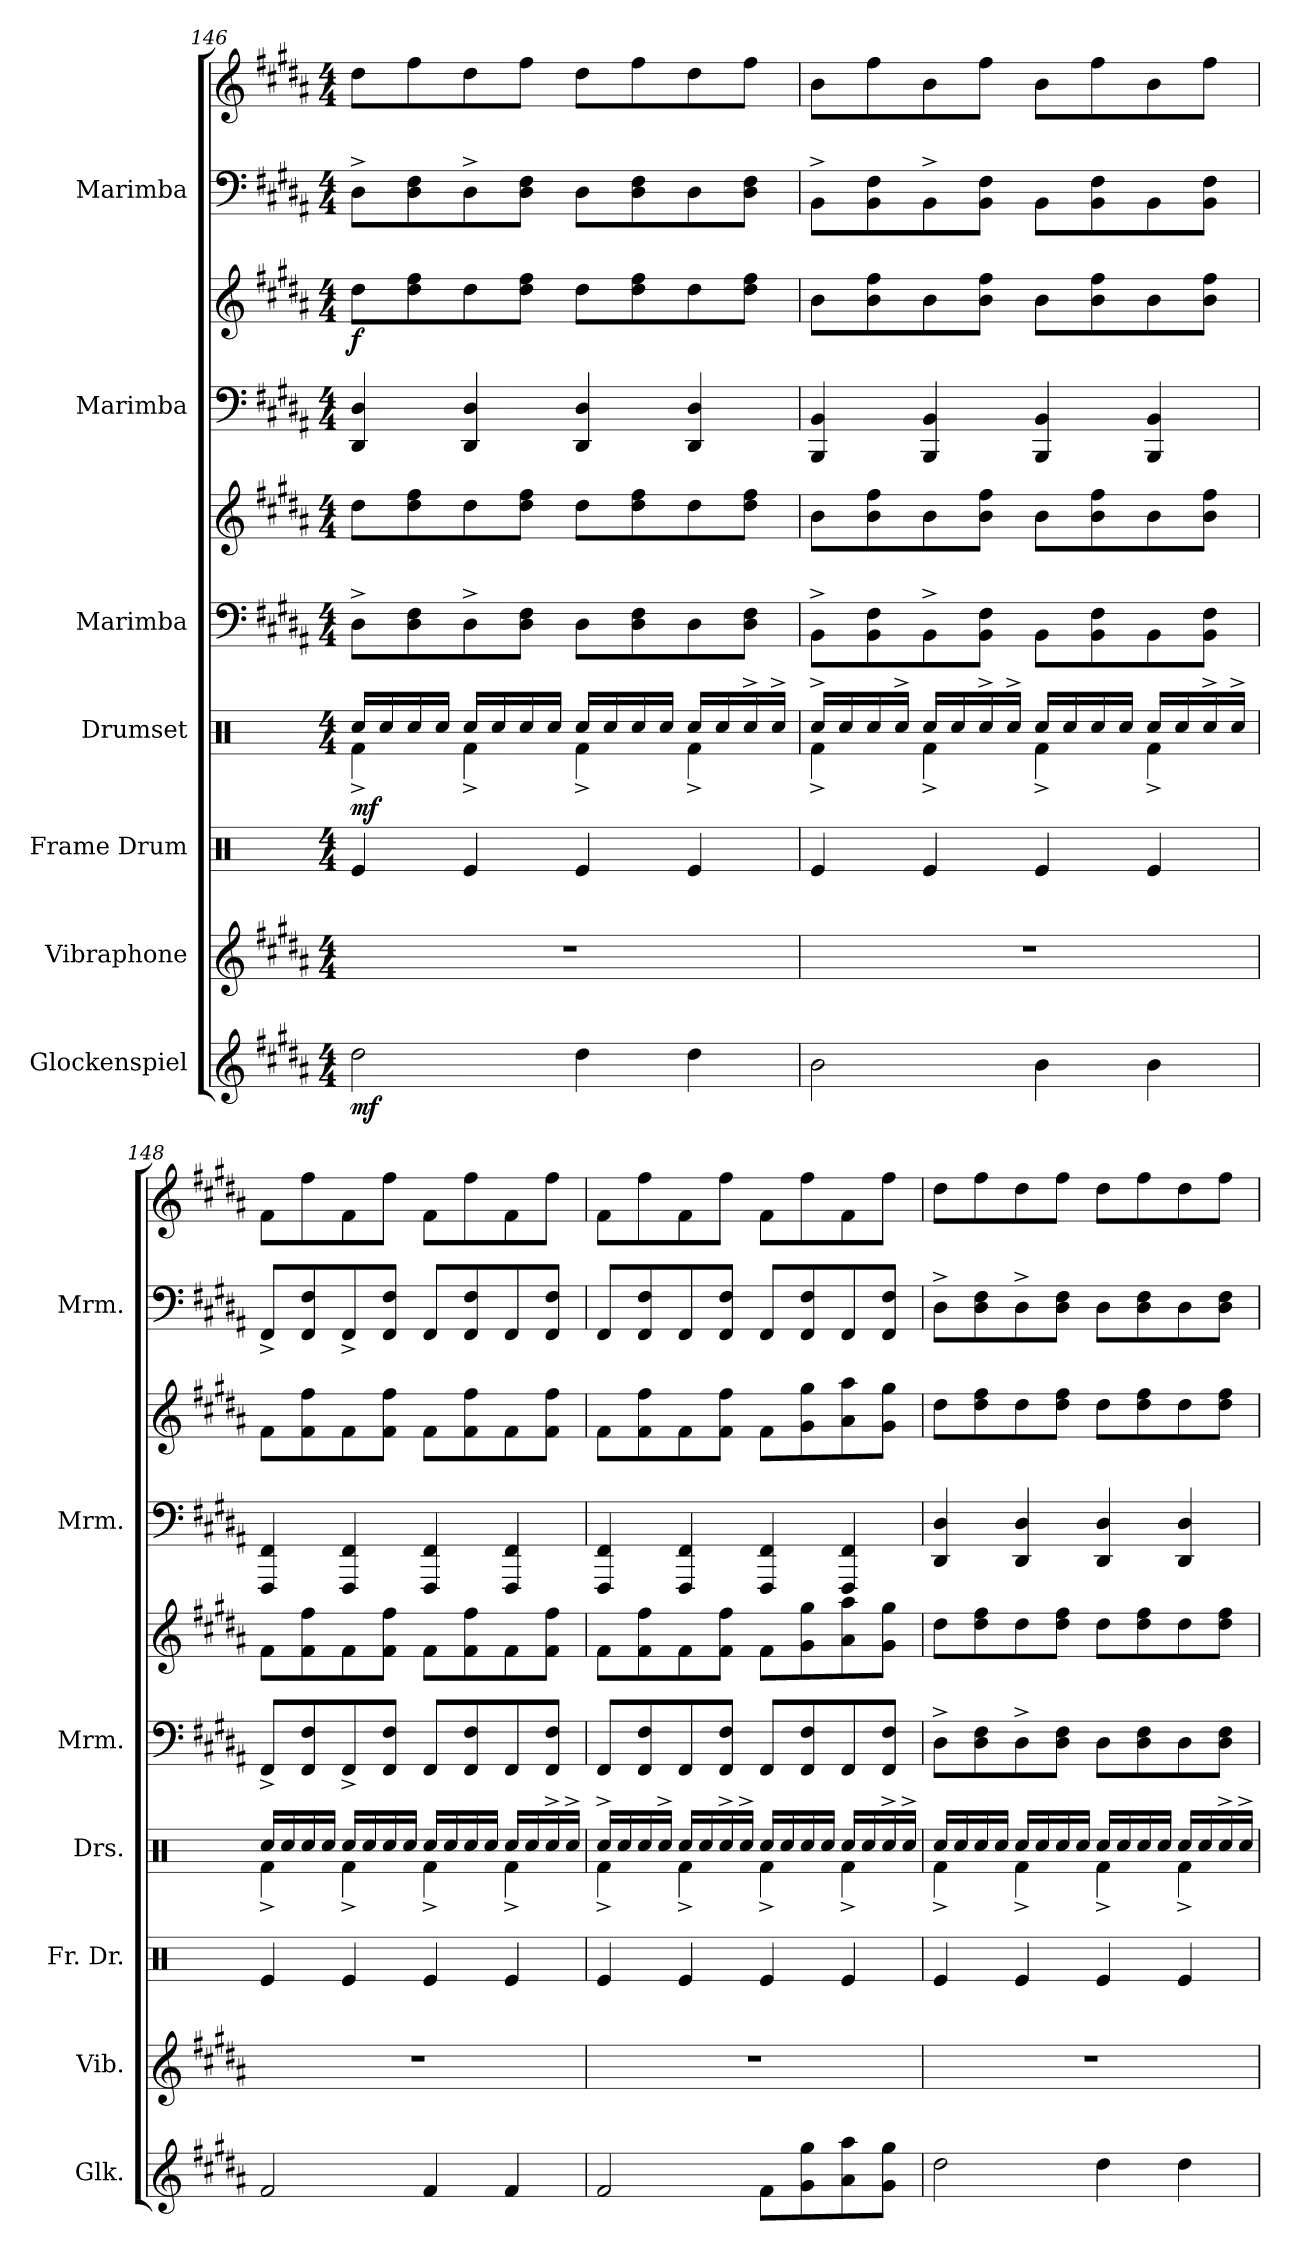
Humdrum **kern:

**kern	**dynam	**kern	**kern	**kern	**dynam	**kern	**kern	**dynam	**kern	**kern	**dynam	**kern	**kern	**dynam
*part7	*part7	*part6	*part5	*part4	*part4	*part3	*part3	*part3	*part2	*part2	*part2	*part1	*part1	*part1
*staff10	*staff10	*staff9	*staff8	*staff7	*staff7	*staff6	*staff5	*staff5/6	*staff4	*staff3	*staff3/4	*staff2	*staff1	*staff1/2
*I"Glockenspiel	*	*I"Vibraphone	*I"Frame Drum	*I"Drumset	*	*I"Marimba	*	*	*I"Marimba	*	*	*I"Marimba	*	*
*I'Glk.	*	*I'Vib.	*I'Fr. Dr.	*I'Drs.	*	*I'Mrm.	*	*	*I'Mrm.	*	*	*I'Mrm.	*	*
*clefG2	*	*clefG2	*clefX	*clefX	*	*clefF4	*clefG2	*	*clefF4	*clefG2	*	*clefF4	*clefG2	*
*ITrd-14c-24	*	*	*	*	*	*	*	*	*	*	*	*	*	*
*k[f#c#g#d#a#]	*	*k[f#c#g#d#a#]	*k[]	*k[]	*	*k[f#c#g#d#a#]	*k[f#c#g#d#a#]	*	*k[f#c#g#d#a#]	*k[f#c#g#d#a#]	*	*k[f#c#g#d#a#]	*k[f#c#g#d#a#]	*
*M4/4	*	*M4/4	*M4/4	*M4/4	*	*M4/4	*M4/4	*	*M4/4	*M4/4	*	*M4/4	*M4/4	*
=146	=146	=146	=146	=146	=146	=146	=146	=146	=146	=146	=146	=146	=146	=146
*	*	*	*	*^	*	*	*	*	*	*	*	*	*	*
!	!LO:DY:b	!	!	!	!	!LO:DY:b	!	!	!LO:DY:b=2	!	!	!	!	!	!
!	!	!	!	!	!	!	!	!	!LO:DY:n=1:b	!	!	!LO:DY:b	!	!	!LO:DY:b=2
!	!	!	!	!	!	!	!	!	!	!	!	!	!	!	!LO:DY:n=1:b
2dddd#\	mf	1r	4Re/	16Rcc/LL	4Rf^\	mf	8D#^\L	8dd#\L	mf f	4DD#/ 4D#/	8dd#\L	f	8D#^\L	8dd#\L	mf f
.	.	.	.	16Rcc/	.	.	.	.	.	.	.	.	.	.	.
.	.	.	.	16Rcc/	.	.	8D#\ 8F#\	8dd#\ 8ff#\	.	.	8dd#\ 8ff#\	.	8D#\ 8F#\	8ff#\	.
.	.	.	.	16Rcc/JJ	.	.	.	.	.	.	.	.	.	.	.
.	.	.	4Re/	16Rcc/LL	4Rf^\	.	8D#^\	8dd#\	.	4DD#/ 4D#/	8dd#\	.	8D#^\	8dd#\	.
.	.	.	.	16Rcc/	.	.	.	.	.	.	.	.	.	.	.
.	.	.	.	16Rcc/	.	.	8D#\ 8F#\J	8dd#\ 8ff#\J	.	.	8dd#\ 8ff#\J	.	8D#\ 8F#\J	8ff#\J	.
.	.	.	.	16Rcc/JJ	.	.	.	.	.	.	.	.	.	.	.
4dddd#\	.	.	4Re/	16Rcc/LL	4Rf^\	.	8D#\L	8dd#\L	.	4DD#/ 4D#/	8dd#\L	.	8D#\L	8dd#\L	.
.	.	.	.	16Rcc/	.	.	.	.	.	.	.	.	.	.	.
.	.	.	.	16Rcc/	.	.	8D#\ 8F#\	8dd#\ 8ff#\	.	.	8dd#\ 8ff#\	.	8D#\ 8F#\	8ff#\	.
.	.	.	.	16Rcc/JJ	.	.	.	.	.	.	.	.	.	.	.
4dddd#\	.	.	4Re/	16Rcc/LL	4Rf^\	.	8D#\	8dd#\	.	4DD#/ 4D#/	8dd#\	.	8D#\	8dd#\	.
.	.	.	.	16Rcc/	.	.	.	.	.	.	.	.	.	.	.
.	.	.	.	16Rcc^/	.	.	8D#\ 8F#\J	8dd#\ 8ff#\J	.	.	8dd#\ 8ff#\J	.	8D#\ 8F#\J	8ff#\J	.
.	.	.	.	16Rcc^/JJ	.	.	.	.	.	.	.	.	.	.	.
!!LO:PB:g=z
=147	=147	=147	=147	=147	=147	=147	=147	=147	=147	=147	=147	=147	=147	=147	=147
2bbb\	.	1r	4Re/	16Rcc^/LL	4Rf^\	.	8BB^\L	8b\L	.	4BBB/ 4BB/	8b\L	.	8BB^\L	8b\L	.
.	.	.	.	16Rcc/	.	.	.	.	.	.	.	.	.	.	.
.	.	.	.	16Rcc/	.	.	8BB\ 8F#\	8b\ 8ff#\	.	.	8b\ 8ff#\	.	8BB\ 8F#\	8ff#\	.
.	.	.	.	16Rcc^/JJ	.	.	.	.	.	.	.	.	.	.	.
.	.	.	4Re/	16Rcc/LL	4Rf^\	.	8BB^\	8b\	.	4BBB/ 4BB/	8b\	.	8BB^\	8b\	.
.	.	.	.	16Rcc/	.	.	.	.	.	.	.	.	.	.	.
.	.	.	.	16Rcc^/	.	.	8BB\ 8F#\J	8b\ 8ff#\J	.	.	8b\ 8ff#\J	.	8BB\ 8F#\J	8ff#\J	.
.	.	.	.	16Rcc^/JJ	.	.	.	.	.	.	.	.	.	.	.
4bbb\	.	.	4Re/	16Rcc/LL	4Rf^\	.	8BB\L	8b\L	.	4BBB/ 4BB/	8b\L	.	8BB\L	8b\L	.
.	.	.	.	16Rcc/	.	.	.	.	.	.	.	.	.	.	.
.	.	.	.	16Rcc/	.	.	8BB\ 8F#\	8b\ 8ff#\	.	.	8b\ 8ff#\	.	8BB\ 8F#\	8ff#\	.
.	.	.	.	16Rcc/JJ	.	.	.	.	.	.	.	.	.	.	.
4bbb\	.	.	4Re/	16Rcc/LL	4Rf^\	.	8BB\	8b\	.	4BBB/ 4BB/	8b\	.	8BB\	8b\	.
.	.	.	.	16Rcc/	.	.	.	.	.	.	.	.	.	.	.
.	.	.	.	16Rcc^/	.	.	8BB\ 8F#\J	8b\ 8ff#\J	.	.	8b\ 8ff#\J	.	8BB\ 8F#\J	8ff#\J	.
.	.	.	.	16Rcc^/JJ	.	.	.	.	.	.	.	.	.	.	.
=148	=148	=148	=148	=148	=148	=148	=148	=148	=148	=148	=148	=148	=148	=148	=148
2fff#/	.	1r	4Re/	16Rcc/LL	4Rf^\	.	8FF#^/L	8f#\L	.	4FFF#/ 4FF#/	8f#\L	.	8FF#^/L	8f#\L	.
.	.	.	.	16Rcc/	.	.	.	.	.	.	.	.	.	.	.
.	.	.	.	16Rcc/	.	.	8FF#/ 8F#/	8f#\ 8ff#\	.	.	8f#\ 8ff#\	.	8FF#/ 8F#/	8ff#\	.
.	.	.	.	16Rcc/JJ	.	.	.	.	.	.	.	.	.	.	.
.	.	.	4Re/	16Rcc/LL	4Rf^\	.	8FF#^/	8f#\	.	4FFF#/ 4FF#/	8f#\	.	8FF#^/	8f#\	.
.	.	.	.	16Rcc/	.	.	.	.	.	.	.	.	.	.	.
.	.	.	.	16Rcc/	.	.	8FF#/ 8F#/J	8f#\ 8ff#\J	.	.	8f#\ 8ff#\J	.	8FF#/ 8F#/J	8ff#\J	.
.	.	.	.	16Rcc/JJ	.	.	.	.	.	.	.	.	.	.	.
4fff#/	.	.	4Re/	16Rcc/LL	4Rf^\	.	8FF#/L	8f#\L	.	4FFF#/ 4FF#/	8f#\L	.	8FF#/L	8f#\L	.
.	.	.	.	16Rcc/	.	.	.	.	.	.	.	.	.	.	.
.	.	.	.	16Rcc/	.	.	8FF#/ 8F#/	8f#\ 8ff#\	.	.	8f#\ 8ff#\	.	8FF#/ 8F#/	8ff#\	.
.	.	.	.	16Rcc/JJ	.	.	.	.	.	.	.	.	.	.	.
4fff#/	.	.	4Re/	16Rcc/LL	4Rf^\	.	8FF#/	8f#\	.	4FFF#/ 4FF#/	8f#\	.	8FF#/	8f#\	.
.	.	.	.	16Rcc/	.	.	.	.	.	.	.	.	.	.	.
.	.	.	.	16Rcc^/	.	.	8FF#/ 8F#/J	8f#\ 8ff#\J	.	.	8f#\ 8ff#\J	.	8FF#/ 8F#/J	8ff#\J	.
.	.	.	.	16Rcc^/JJ	.	.	.	.	.	.	.	.	.	.	.
!!LO:PB:g=z
=149	=149	=149	=149	=149	=149	=149	=149	=149	=149	=149	=149	=149	=149	=149	=149
2fff#/	.	1r	4Re/	16Rcc^/LL	4Rf^\	.	8FF#/L	8f#\L	.	4FFF#/ 4FF#/	8f#\L	.	8FF#/L	8f#\L	.
.	.	.	.	16Rcc/	.	.	.	.	.	.	.	.	.	.	.
.	.	.	.	16Rcc/	.	.	8FF#/ 8F#/	8f#\ 8ff#\	.	.	8f#\ 8ff#\	.	8FF#/ 8F#/	8ff#\	.
.	.	.	.	16Rcc^/JJ	.	.	.	.	.	.	.	.	.	.	.
.	.	.	4Re/	16Rcc/LL	4Rf^\	.	8FF#/	8f#\	.	4FFF#/ 4FF#/	8f#\	.	8FF#/	8f#\	.
.	.	.	.	16Rcc/	.	.	.	.	.	.	.	.	.	.	.
.	.	.	.	16Rcc^/	.	.	8FF#/ 8F#/J	8f#\ 8ff#\J	.	.	8f#\ 8ff#\J	.	8FF#/ 8F#/J	8ff#\J	.
.	.	.	.	16Rcc^/JJ	.	.	.	.	.	.	.	.	.	.	.
8fff#\L	.	.	4Re/	16Rcc/LL	4Rf^\	.	8FF#/L	8f#\L	.	4FFF#/ 4FF#/	8f#\L	.	8FF#/L	8f#\L	.
.	.	.	.	16Rcc/	.	.	.	.	.	.	.	.	.	.	.
8ggg#\ 8gggg#\	.	.	.	16Rcc/	.	.	8FF#/ 8F#/	8g#\ 8gg#\	.	.	8g#\ 8gg#\	.	8FF#/ 8F#/	8ff#\	.
.	.	.	.	16Rcc/JJ	.	.	.	.	.	.	.	.	.	.	.
8aaa#\ 8aaaa#\	.	.	4Re/	16Rcc/LL	4Rf^\	.	8FF#/	8a#\ 8aa#\	.	4FFF#/ 4FF#/	8a#\ 8aa#\	.	8FF#/	8f#\	.
.	.	.	.	16Rcc/	.	.	.	.	.	.	.	.	.	.	.
8ggg#\ 8gggg#\J	.	.	.	16Rcc^/	.	.	8FF#/ 8F#/J	8g#\ 8gg#\J	.	.	8g#\ 8gg#\J	.	8FF#/ 8F#/J	8ff#\J	.
.	.	.	.	16Rcc^/JJ	.	.	.	.	.	.	.	.	.	.	.
=150	=150	=150	=150	=150	=150	=150	=150	=150	=150	=150	=150	=150	=150	=150	=150
2dddd#\	.	1r	4Re/	16Rcc/LL	4Rf^\	.	8D#^\L	8dd#\L	.	4DD#/ 4D#/	8dd#\L	.	8D#^\L	8dd#\L	.
.	.	.	.	16Rcc/	.	.	.	.	.	.	.	.	.	.	.
.	.	.	.	16Rcc/	.	.	8D#\ 8F#\	8dd#\ 8ff#\	.	.	8dd#\ 8ff#\	.	8D#\ 8F#\	8ff#\	.
.	.	.	.	16Rcc/JJ	.	.	.	.	.	.	.	.	.	.	.
.	.	.	4Re/	16Rcc/LL	4Rf^\	.	8D#^\	8dd#\	.	4DD#/ 4D#/	8dd#\	.	8D#^\	8dd#\	.
.	.	.	.	16Rcc/	.	.	.	.	.	.	.	.	.	.	.
.	.	.	.	16Rcc/	.	.	8D#\ 8F#\J	8dd#\ 8ff#\J	.	.	8dd#\ 8ff#\J	.	8D#\ 8F#\J	8ff#\J	.
.	.	.	.	16Rcc/JJ	.	.	.	.	.	.	.	.	.	.	.
4dddd#\	.	.	4Re/	16Rcc/LL	4Rf^\	.	8D#\L	8dd#\L	.	4DD#/ 4D#/	8dd#\L	.	8D#\L	8dd#\L	.
.	.	.	.	16Rcc/	.	.	.	.	.	.	.	.	.	.	.
.	.	.	.	16Rcc/	.	.	8D#\ 8F#\	8dd#\ 8ff#\	.	.	8dd#\ 8ff#\	.	8D#\ 8F#\	8ff#\	.
.	.	.	.	16Rcc/JJ	.	.	.	.	.	.	.	.	.	.	.
4dddd#\	.	.	4Re/	16Rcc/LL	4Rf^\	.	8D#\	8dd#\	.	4DD#/ 4D#/	8dd#\	.	8D#\	8dd#\	.
.	.	.	.	16Rcc/	.	.	.	.	.	.	.	.	.	.	.
.	.	.	.	16Rcc^/	.	.	8D#\ 8F#\J	8dd#\ 8ff#\J	.	.	8dd#\ 8ff#\J	.	8D#\ 8F#\J	8ff#\J	.
.	.	.	.	16Rcc^/JJ	.	.	.	.	.	.	.	.	.	.	.
*	*	*	*	*v	*v	*	*	*	*	*	*	*	*	*	*
=	=	=	=	=	=	=	=	=	=	=	=	=	=	=
*-	*-	*-	*-	*-	*-	*-	*-	*-	*-	*-	*-	*-	*-	*-
